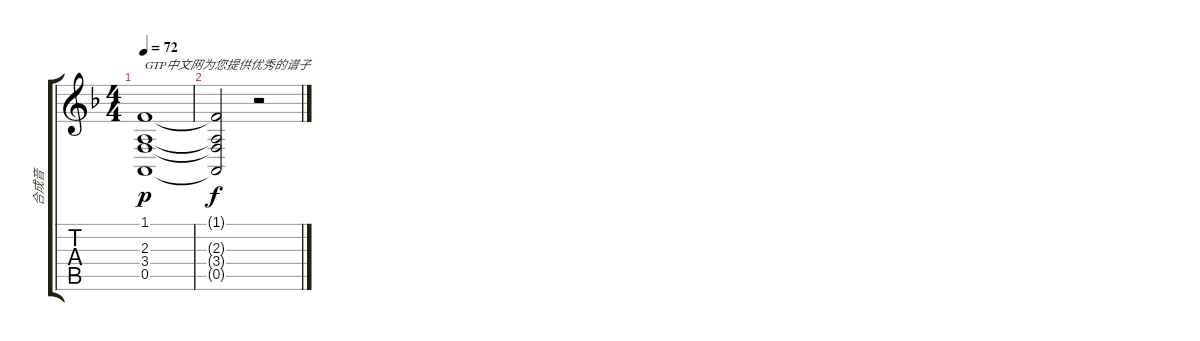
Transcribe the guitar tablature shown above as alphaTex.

\track ("合成音" "合成音") {instrument synthstrings2}
\staff {score tabs}
\tuning (E4 B3 G3 D3 A2 E2) {hide}
\ts (4 4)
\tempo 72
\clef g2
\ks f
(1.1 2.3 3.4 0.5).1{txt "GTP中文网为您提供优秀的谱子" dy p} |
(1.1{t} 2.3{t} 3.4{t} 0.5{t}).2{dy f} r.2
